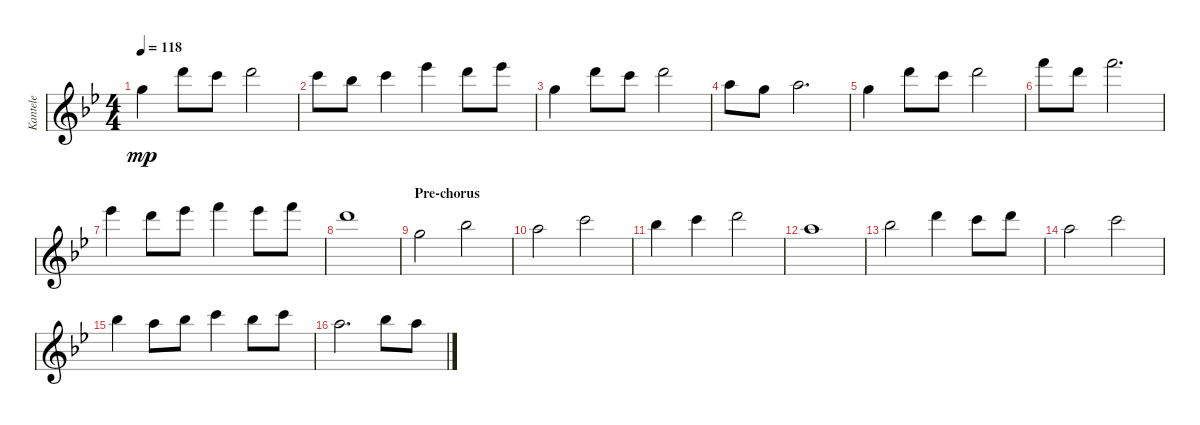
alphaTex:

\track ("Kantele" "Kantele") {instrument orchestralharp}
\staff {score}
\tuning (E4 B3 G3 D3 A2 E2 B1) {hide}
\ts (4 4)
\tempo 118
\clef g2
\ks gminor
15.1.4{dy mp} 22.1.8 20.1.8 22.1.2 |
20.1.8 18.1.8 20.1.4 23.1.4 22.1.8 23.1.8 |
15.1.4 22.1.8 20.1.8 22.1.2 |
17.1.8 15.1.8 17.1.2{d} |
15.1.4 22.1.8 20.1.8 22.1.2 |
25.1.8 22.1.8 25.1.2{d} |
23.1.4 22.1.8 23.1.8 25.1.4 23.1.8 25.1.8 |
22.1.1 |
\section ("" "Pre-chorus")
15.1.2 18.1.2 |
17.1.2 20.1.2 |
18.1.4 20.1.4 22.1.2 |
17.1.1 |
18.1.2 22.1.4 20.1.8 22.1.8 |
17.1.2 20.1.2 |
18.1.4 17.1.8 18.1.8 20.1.4 18.1.8 20.1.8 |
17.1.2{d} 18.1.8 17.1.8
